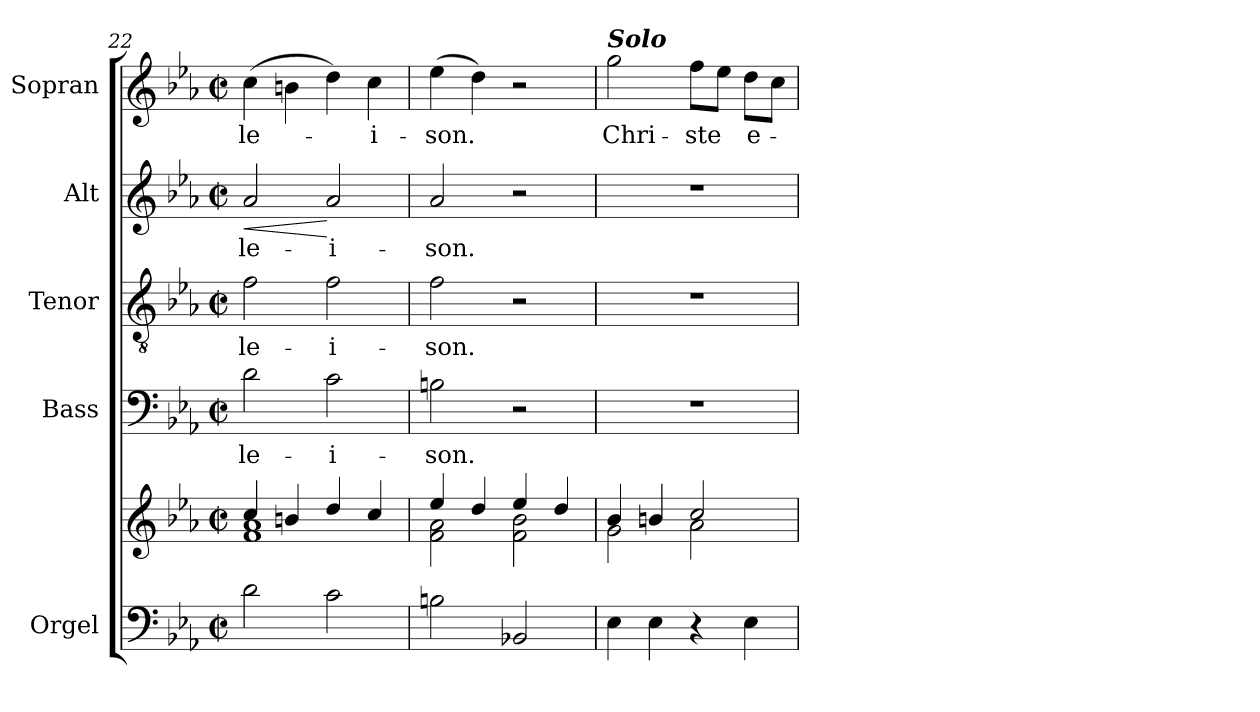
**kern	**kern	**kern	**text	**kern	**text	**kern	**text	**dynam	**kern	**text
*part5	*part5	*part4	*part4	*part3	*part3	*part2	*part2	*part2	*part1	*part1
*staff6	*staff5	*staff4	*staff4	*staff3	*staff3	*staff2	*staff2	*staff2	*staff1	*staff1
*I"Orgel	*	*I"Bass	*	*I"Tenor	*	*I"Alt	*	*	*I"Sopran	*
*I'Org.	*	*I'B.	*	*I'T.	*	*I'A.	*	*	*I'S.	*
*clefF4	*clefG2	*clefF4	*	*clefGv2	*	*clefG2	*	*	*clefG2	*
*k[b-e-a-]	*k[b-e-a-]	*k[b-e-a-]	*	*k[b-e-a-]	*	*k[b-e-a-]	*	*	*k[b-e-a-]	*
*E-:	*E-:	*E-:	*	*E-:	*	*E-:	*	*	*E-:	*
*M2/2	*M2/2	*M2/2	*	*M2/2	*	*M2/2	*	*	*M2/2	*
*met(c|)	*met(c|)	*met(c|)	*	*met(c|)	*	*met(c|)	*	*	*met(c|)	*
=22	=22	=22	=22	=22	=22	=22	=22	=22	=22	=22
*	*^	*	*	*	*	*	*	*	*	*
!	!	!	!	!LO:LY:b	!	!LO:LY:b	!	!LO:LY:b	!LO:HP:b	!	!LO:LY:b
2d\	4cc/	1f 1a-	2d\	-le-	2f\	-le-	2a-/	-le-	<	(>4cc\	-le-
.	4bn/	.	.	.	.	.	.	.	.	4bn\	.
!	!	!	!	!LO:LY:b	!	!LO:LY:b	!	!LO:LY:b	!	!	!
2c\	4dd/	.	2c\	-i-	2f\	-i-	2a-/	-i-	[	4dd\)	.
!	!	!	!	!	!	!	!	!	!	!	!LO:LY:b
.	4cc/	.	.	.	.	.	.	.	.	4cc\	-i-
=23	=23	=23	=23	=23	=23	=23	=23	=23	=23	=23	=23
!	!	!	!	!LO:LY:b	!	!LO:LY:b	!	!LO:LY:b	!	!	!LO:LY:b
2Bn\	4ee-/	2f\ 2a-\	2Bn\	-son.	2f\	-son.	2a-/	-son.	.	(>4ee-\	-son.
.	4dd/	.	.	.	.	.	.	.	.	4dd\)	.
2BB-X/	4ee-/	2f\ 2b-\	2r	.	2r	.	2r	.	.	2r	.
.	4dd/	.	.	.	.	.	.	.	.	.	.
=24	=24	=24	=24	=24	=24	=24	=24	=24	=24	=24	=24
!	!	!	!	!	!	!	!	!	!	!LO:TX:a:Bi:t=Solo	!
!	!	!	!	!	!	!	!	!	!	!	!LO:LY:b
4E-\	4b-/	2g\	1r	.	1r	.	1r	.	.	2gg\	Chri-
4E-\	4bn/	.	.	.	.	.	.	.	.	.	.
!	!	!	!	!	!	!	!	!	!	!	!LO:LY:b
4r	2cc/	2a-\	.	.	.	.	.	.	.	8ff\L	-ste
.	.	.	.	.	.	.	.	.	.	8ee-\J	.
!	!	!	!	!	!	!	!	!	!	!	!LO:LY:b
4E-\	.	.	.	.	.	.	.	.	.	8dd\L	e-
.	.	.	.	.	.	.	.	.	.	8cc\J	.
*	*v	*v	*	*	*	*	*	*	*	*	*
=	=	=	=	=	=	=	=	=	=	=
*-	*-	*-	*-	*-	*-	*-	*-	*-	*-	*-
